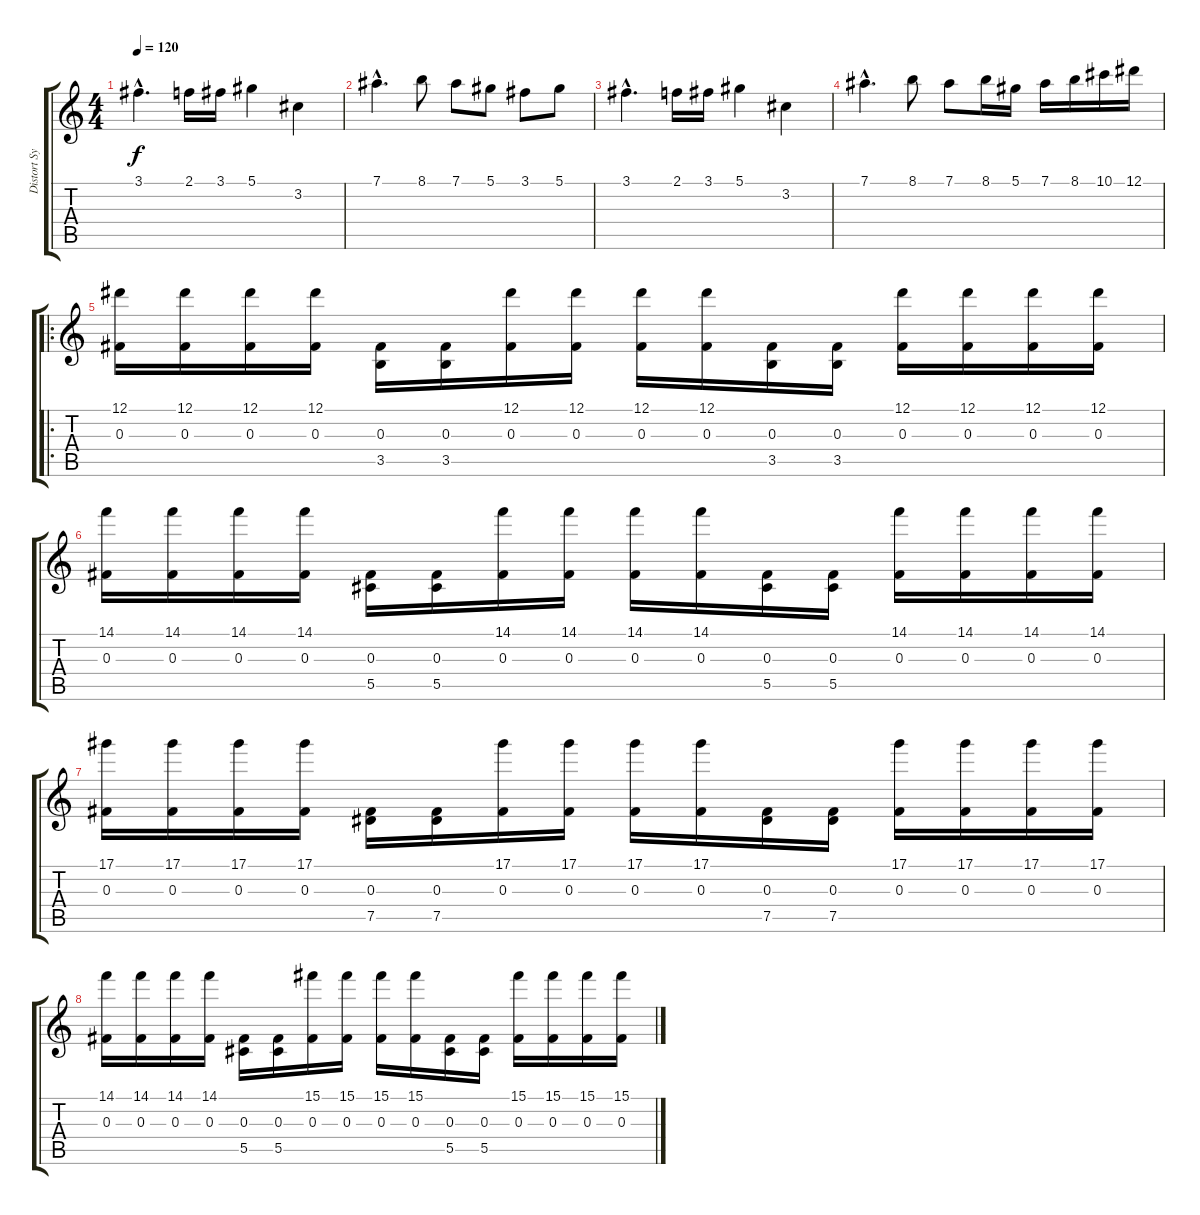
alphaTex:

\track ("Distort Synth" "Distort Sy") {instrument overdrivenguitar}
\staff {score tabs}
\tuning (Eb4 Bb3 Gb3 Db3 Ab2 Eb2) {hide}
\ts (4 4)
\tempo 120
\clef g2
\ks c
3.1{hac}.4{d dy f} 2.1.16 3.1.16 5.1.4 3.2.4 |
7.1{hac}.4{d} 8.1.8 7.1.8 5.1.8 3.1.8 5.1.8 |
3.1{hac}.4{d} 2.1.16 3.1.16 5.1.4 3.2.4 |
7.1{hac}.4{d} 8.1.8 7.1.8 8.1.16 5.1.16 7.1.16 8.1.16 10.1.16 12.1.16 |
\ro
(12.1 0.3).16 (12.1 0.3).16 (12.1 0.3).16 (12.1 0.3).16 (0.3 3.5).16 (0.3 3.5).16 (12.1 0.3).16 (12.1 0.3).16 (12.1 0.3).16 (12.1 0.3).16 (0.3 3.5).16 (0.3 3.5).16 (12.1 0.3).16 (12.1 0.3).16 (12.1 0.3).16 (12.1 0.3).16 |
(14.1 0.3).16 (14.1 0.3).16 (14.1 0.3).16 (14.1 0.3).16 (0.3 5.5).16 (0.3 5.5).16 (14.1 0.3).16 (14.1 0.3).16 (14.1 0.3).16 (14.1 0.3).16 (0.3 5.5).16 (0.3 5.5).16 (14.1 0.3).16 (14.1 0.3).16 (14.1 0.3).16 (14.1 0.3).16 |
(17.1 0.3).16 (17.1 0.3).16 (17.1 0.3).16 (17.1 0.3).16 (0.3 7.5).16 (0.3 7.5).16 (17.1 0.3).16 (17.1 0.3).16 (17.1 0.3).16 (17.1 0.3).16 (0.3 7.5).16 (0.3 7.5).16 (17.1 0.3).16 (17.1 0.3).16 (17.1 0.3).16 (17.1 0.3).16 |
(14.1 0.3).16 (14.1 0.3).16 (14.1 0.3).16 (14.1 0.3).16 (0.3 5.5).16 (0.3 5.5).16 (15.1 0.3).16 (15.1 0.3).16 (15.1 0.3).16 (15.1 0.3).16 (0.3 5.5).16 (0.3 5.5).16 (15.1 0.3).16 (15.1 0.3).16 (15.1 0.3).16 (15.1 0.3).16
